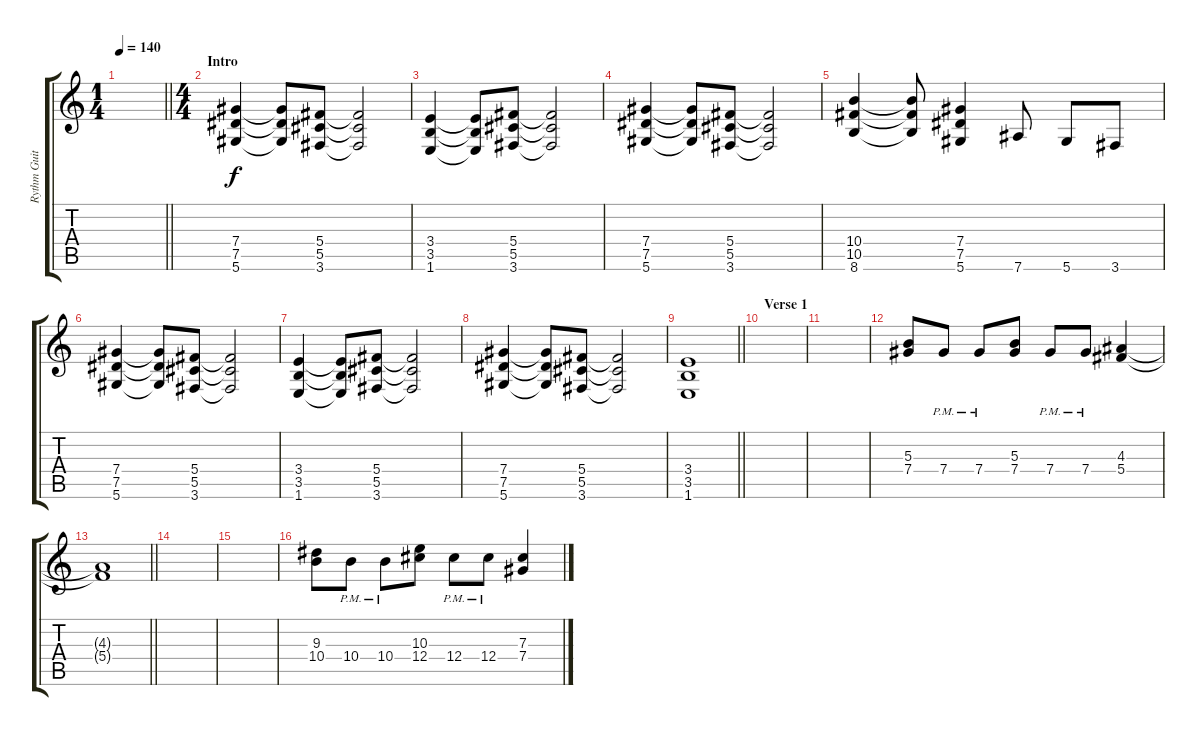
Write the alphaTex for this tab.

\track ("Rythm Guitar" "Rythm Guit") {instrument distortionguitar}
\staff {score tabs}
\tuning (Eb4 Bb3 Gb3 Db3 Ab2 Eb2) {hide}
\ts (1 4)
\tempo 140
\clef g2
\barLineRight lightlight
\ks c
|
\ts (4 4)
\section ("" "Intro")
(7.4 7.5 5.6).4 (7.4{t} 7.5{t} 5.6{t}).8 (5.4 5.5 3.6).8 (5.4{t} 5.5{t} 3.6{t}).2 |
(3.4 3.5 1.6).4 (3.4{t} 3.5{t} 1.6{t}).8 (5.4 5.5 3.6).8 (5.4{t} 5.5{t} 3.6{t}).2 |
(7.4 7.5 5.6).4 (7.4{t} 7.5{t} 5.6{t}).8 (5.4 5.5 3.6).8 (5.4{t} 5.5{t} 3.6{t}).2 |
(10.4 10.5 8.6).4 (10.4{t} 10.5{t} 8.6{t}).8 (7.4 7.5 5.6).4 7.6.8 5.6.8 3.6.8 |
(7.4 7.5 5.6).4 (7.4{t} 7.5{t} 5.6{t}).8 (5.4 5.5 3.6).8 (5.4{t} 5.5{t} 3.6{t}).2 |
(3.4 3.5 1.6).4 (3.4{t} 3.5{t} 1.6{t}).8 (5.4 5.5 3.6).8 (5.4{t} 5.5{t} 3.6{t}).2 |
(7.4 7.5 5.6).4 (7.4{t} 7.5{t} 5.6{t}).8 (5.4 5.5 3.6).8 (5.4{t} 5.5{t} 3.6{t}).2 |
\barLineRight lightlight
(3.4 3.5 1.6).1 |
\section ("" "Verse 1")
|
|
(5.3 7.4).8 7.4{pm}.8 7.4{pm}.8 (5.3 7.4).8 7.4{pm}.8 7.4{pm}.8 (4.3 5.4).4 |
\barLineRight lightlight
(4.3{t} 5.4{t}).1 |
|
|
(9.3 10.4).8 10.4{pm}.8 10.4{pm}.8 (10.3 12.4).8 12.4{pm}.8 12.4{pm}.8 (7.3 7.4).4
